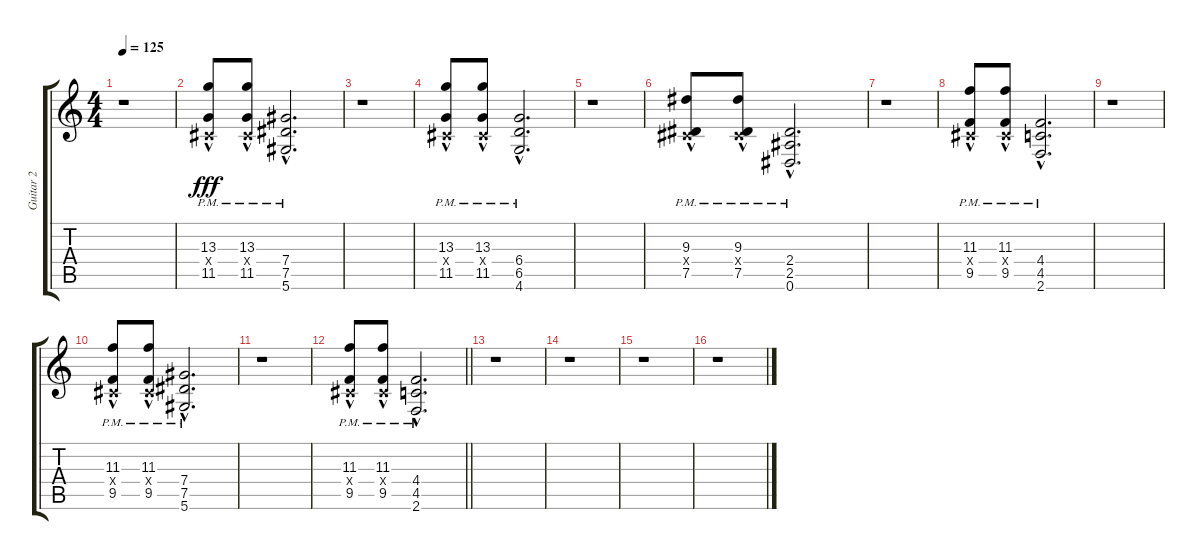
\track ("Guitar 2" "Guitar 2") {instrument distortionguitar}
\staff {score tabs}
\tuning (Eb4 Bb3 Gb3 Db3 Ab2 Eb2) {hide}
\ts (4 4)
\tempo 125
\clef g2
\ks c
r.1{dy fff} |
(13.3{pm} 0.4{x} 11.5{hac pm}).8 (13.3{pm} 0.4{x} 11.5{hac pm}).8 (7.4{pm} 7.5{hac} 5.6).2{d} |
r.1 |
(13.3{pm} 0.4{x} 11.5{hac pm}).8 (13.3{pm} 0.4{x} 11.5{hac pm}).8 (6.4{pm} 6.5{hac} 4.6).2{d} |
r.1 |
(9.3{pm} 0.4{x} 7.5{hac pm}).8 (9.3{pm} 0.4{x} 7.5{hac pm}).8 (2.4{pm} 2.5{hac} 0.6{pm}).2{d} |
r.1 |
(11.3{pm} 0.4{x} 9.5{hac pm}).8 (11.3{pm} 0.4{x} 9.5{hac pm}).8 (4.4{pm} 4.5{hac} 2.6).2{d} |
r.1 |
(11.3{pm} 0.4{x} 9.5{hac pm}).8 (11.3{pm} 0.4{x} 9.5{hac pm}).8 (7.4{pm} 7.5{hac} 5.6).2{d} |
r.1 |
\barLineRight lightlight
(11.3{pm} 0.4{x} 9.5{hac pm}).8 (11.3{pm} 0.4{x} 9.5{hac pm}).8 (4.4{pm} 4.5{hac} 2.6).2{d} |
r.1 |
r.1 |
r.1 |
r.1
